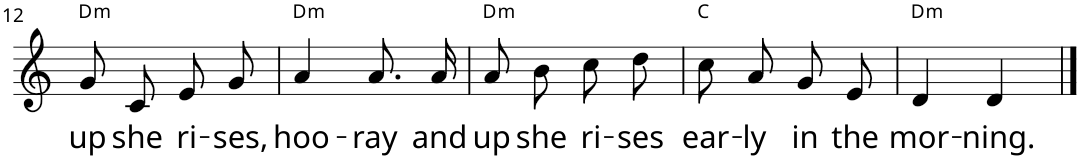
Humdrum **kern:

**kern	**text	**harte
*part1	*part1	*part1
*staff1	*staff1	*
*I"P1	*	*
!!LO:PB:g=z
*clefG2	*	*
*k[]	*	*
*M2/4	*	*
=12	=12	=12
!	!LO:LY:b	!LO:H:kt=m
8g/L	up	D:min
!	!LO:LY:b	!
8c/J	she	.
!	!LO:LY:b	!
8e/L	ri-	.
!	!LO:LY:b	!
8g/J	-ses,	.
=13	=13	=13
!	!LO:LY:b	!LO:H:kt=m
4a/	hoo-	D:min
!	!LO:LY:b	!
8.a/L	-ray	.
!	!LO:LY:b	!
16a/Jk	and	.
=14	=14	=14
!	!LO:LY:b	!LO:H:kt=m
8a/L	up	D:min
!	!LO:LY:b	!
8b/J	she	.
!	!LO:LY:b	!
8cc\L	ri-	.
!	!LO:LY:b	!
8dd\J	-ses	.
=15	=15	=15
!	!LO:LY:b	!
8cc\L	ear-	C:maj
!	!LO:LY:b	!
8a\J	-ly	.
!	!LO:LY:b	!
8g/L	in	.
!	!LO:LY:b	!
8e/J	the	.
=16	=16	=16
!	!LO:LY:b	!LO:H:kt=m
4d/	mor-	D:min
!	!LO:LY:b	!
4d/	-ning.	.
==	==	==
*-	*-	*-
